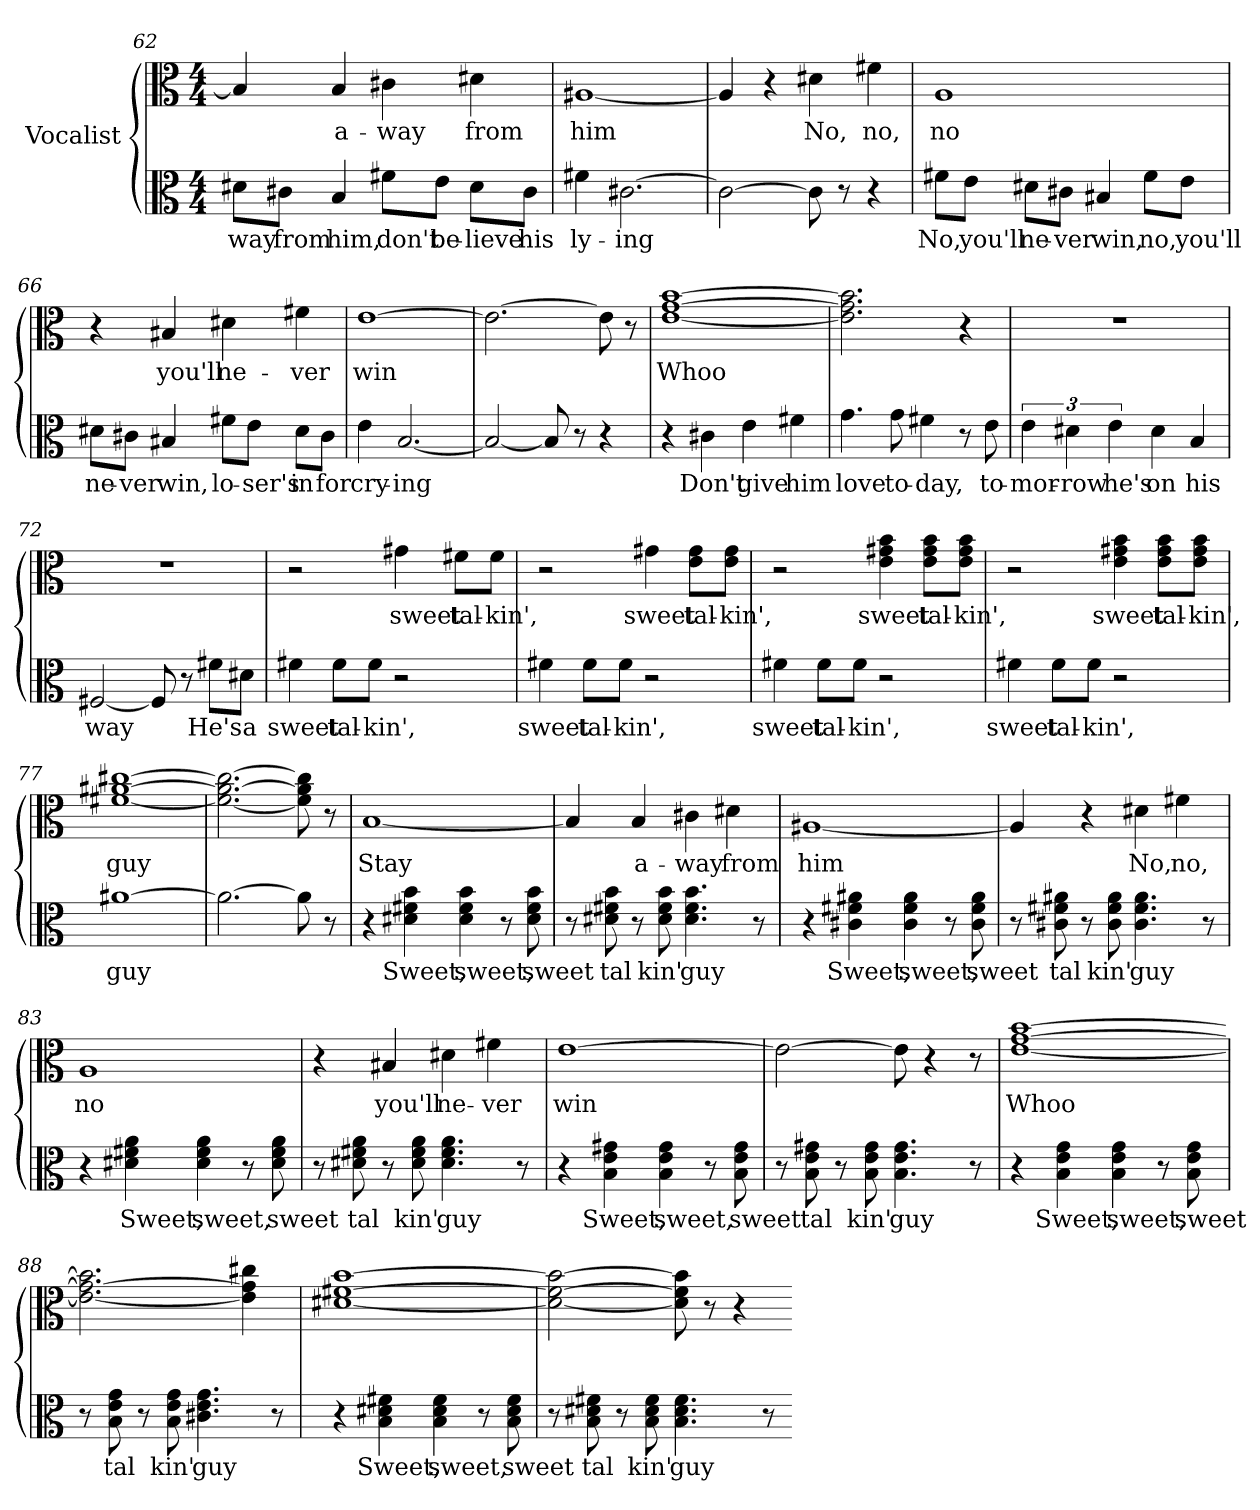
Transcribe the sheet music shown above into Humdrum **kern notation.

**kern	**text	**kern	**text
*part1	*part1	*part1	*part1
*staff2	*staff2	*staff1	*staff1
*I"Vocalist	*	*	*
*clefC3	*	*clefC3	*
*M4/4	*	*M4/4	*
=62	=62	=62	=62
8d#X\L	-way	4B]	_
8c#X\J	from	.	.
4B	him,	4B	a-
8f#X\L	don't	4c#X	-way
8e\J	be-	.	.
8d#\L	-lieve	4d#X	from
8c#\J	his	.	.
=63	=63	=63	=63
4f#X	ly-	[1A#X	him
[2.c#X	-ing	.	.
=64	=64	=64	=64
2c#_	_	4A#]	_
.	.	4r	.
8c#]	_	4d#X	No,
8r	.	.	.
4r	.	4f#X	no,
=65	=65	=65	=65
8f#X\L	No,	1A	no
8e\J	you'll	.	.
8d#X\L	ne-	.	.
8c#X\J	-ver	.	.
4B#X	win,	.	.
8f#\L	no,	.	.
8e\J	you'll	.	.
=66	=66	=66	=66
8d#X\L	ne-	4r	.
8c#X\J	-ver	.	.
4B#X	win,	4B#X	you'll
8f#X\L	lo-	4d#X	ne-
8e\J	-ser's	.	.
8d#\L	in	4f#X	-ver
8c#\J	for	.	.
=67	=67	=67	=67
4e	cry-	[1e	win
[2.B	-ing	.	.
=68	=68	=68	=68
2B_	_	2.e_	_
8B]	_	.	.
8r	.	.	.
4r	.	8e]	_
.	.	8r	.
=69	=69	=69	=69
4r	.	[1e [1g [1b	Whoo
4c#X	Don't	.	.
4e	give	.	.
4f#X	him	.	.
=70	=70	=70	=70
4.g	love	2.e] 2.g] 2.b]	_
8g	to-	.	.
4f#X	-day,	.	.
8r	.	4r	.
8e	to-	.	.
=71	=71	=71	=71
6e	-mor-	1r	.
6d#X	-row	.	.
6e	he's	.	.
4d#	on	.	.
4B	his	.	.
=72	=72	=72	=72
[2F#X	way	1r	.
8F#]	_	.	.
8r	.	.	.
8f#X\L	He's	.	.
8d#X\J	a	.	.
=73	=73	=73	=73
4f#X	sweet	2r	.
8f#\L	tal-	.	.
8f#\J	-kin',	.	.
2r	.	4g#X	sweet
.	.	8f#X\L	tal-
.	.	8f#\J	-kin',
=74	=74	=74	=74
4f#X	sweet	2r	.
8f#\L	tal-	.	.
8f#\J	-kin',	.	.
2r	.	4g#X	sweet
.	.	8e\ 8g#\L	tal-
.	.	8e\ 8g#\J	-kin',
=75	=75	=75	=75
4f#X	sweet	2r	.
8f#\L	tal-	.	.
8f#\J	-kin',	.	.
2r	.	4e 4g#X 4b	sweet
.	.	8e\ 8g#\ 8b\L	tal-
.	.	8e\ 8g#\ 8b\J	-kin',
=76	=76	=76	=76
4f#X	sweet	2r	.
8f#\L	tal-	.	.
8f#\J	-kin',	.	.
2r	.	4e 4g#X 4b	sweet
.	.	8e\ 8g#\ 8b\L	tal-
.	.	8e\ 8g#\ 8b\J	-kin',
=77	=77	=77	=77
[1a#X	guy	[1f#X [1a#X [1cc#X	guy
=78	=78	=78	=78
2.a#_	_	2.f#_ 2.a#_ 2.cc#_	_
8a#]	_	8f#] 8a#] 8cc#]	_
8r	.	8r	.
=79	=79	=79	=79
4r	.	[1B	Stay
4d#X 4f#X 4b	Sweet,	.	.
4d# 4f# 4b	sweet,	.	.
8r	.	.	.
8d# 8f# 8b	sweet	.	.
=80	=80	=80	=80
8r	.	4B]	_
8d#X 8f#X 8b	tal	.	.
8r	.	4B	a-
8d# 8f# 8b	kin'	.	.
4.d# 4.f# 4.b	guy	4c#X	-way
.	.	4d#X	from
8r	.	.	.
=81	=81	=81	=81
4r	.	[1A#X	him
4c#X 4f#X 4a#X	Sweet,	.	.
4c# 4f# 4a#	sweet,	.	.
8r	.	.	.
8c# 8f# 8a#	sweet	.	.
=82	=82	=82	=82
8r	.	4A#]	_
8c#X 8f#X 8a#X	tal	.	.
8r	.	4r	.
8c# 8f# 8a#	kin'	.	.
4.c# 4.f# 4.a#	guy	4d#X	No,
.	.	4f#X	no,
8r	.	.	.
=83	=83	=83	=83
4r	.	1A	no
4d#X 4f#X 4a	Sweet,	.	.
4d# 4f# 4a	sweet,	.	.
8r	.	.	.
8d# 8f# 8a	sweet	.	.
=84	=84	=84	=84
8r	.	4r	.
8d#X 8f#X 8a	tal	.	.
8r	.	4B#X	you'll
8d# 8f# 8a	kin'	.	.
4.d# 4.f# 4.a	guy	4d#X	ne-
.	.	4f#X	-ver
8r	.	.	.
=85	=85	=85	=85
4r	.	[1e	win
4B 4e 4g#X	Sweet,	.	.
4B 4e 4g#	sweet,	.	.
8r	.	.	.
8B 8e 8g#	sweet	.	.
=86	=86	=86	=86
8r	.	2e_	_
8B 8e 8g#X	tal	.	.
8r	.	.	.
8B 8e 8g#	kin'	.	.
4.B 4.e 4.g#	guy	8e]	_
.	.	4r	.
8r	.	8r	.
=87	=87	=87	=87
4r	.	[1e [1g [1b	Whoo
4B 4e 4g	Sweet,	.	.
4B 4e 4g	sweet,	.	.
8r	.	.	.
8B 8e 8g	sweet	.	.
=88	=88	=88	=88
8r	.	2.e_ 2.g_ 2.b]	_
8B 8e 8g	tal	.	.
8r	.	.	.
8B 8e 8g	kin'	.	.
4.c#X 4.e 4.g	guy	.	.
.	.	4e] 4g] 4cc#X	_
8r	.	.	.
=89	=89	=89	=89
4r	.	[1d#X [1f#X [1b	_
4B 4d#X 4f#X	Sweet,	.	.
4B 4d# 4f#	sweet,	.	.
8r	.	.	.
8B 8d# 8f#	sweet	.	.
=90	=90	=90	=90
8r	.	2d#_ 2f#_ 2b_	_
8B 8d#X 8f#X	tal	.	.
8r	.	.	.
8B 8d# 8f#	kin'	.	.
4.B 4.d# 4.f#	guy	8d#] 8f#] 8b]	_
.	.	8r	.
.	.	4r	.
8r	.	.	.
=-	=-	=-	=-
*-	*-	*-	*-
